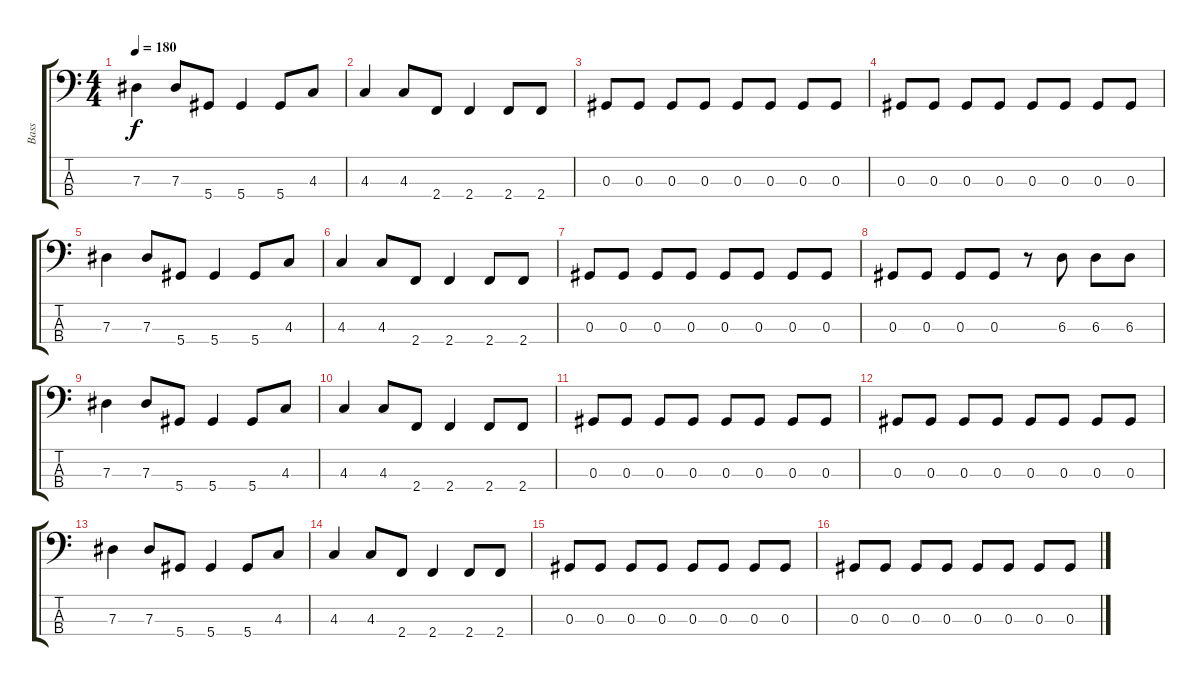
\track ("Bass" "Bass") {instrument electricbasspick}
\staff {score tabs}
\tuning (Gb2 Db2 Ab1 Eb1) {hide}
\ts (4 4)
\tempo 180
\clef f4
\ks c
7.3.4{dy f} 7.3.8 5.4.8 5.4.4 5.4.8 4.3.8 |
4.3.4 4.3.8 2.4.8 2.4.4 2.4.8 2.4.8 |
0.3.8 0.3.8 0.3.8 0.3.8 0.3.8 0.3.8 0.3.8 0.3.8 |
0.3.8 0.3.8 0.3.8 0.3.8 0.3.8 0.3.8 0.3.8 0.3.8 |
7.3.4 7.3.8 5.4.8 5.4.4 5.4.8 4.3.8 |
4.3.4 4.3.8 2.4.8 2.4.4 2.4.8 2.4.8 |
0.3.8 0.3.8 0.3.8 0.3.8 0.3.8 0.3.8 0.3.8 0.3.8 |
0.3.8 0.3.8 0.3.8 0.3.8 r.8 6.3.8 6.3.8 6.3.8 |
7.3.4 7.3.8 5.4.8 5.4.4 5.4.8 4.3.8 |
4.3.4 4.3.8 2.4.8 2.4.4 2.4.8 2.4.8 |
0.3.8 0.3.8 0.3.8 0.3.8 0.3.8 0.3.8 0.3.8 0.3.8 |
0.3.8 0.3.8 0.3.8 0.3.8 0.3.8 0.3.8 0.3.8 0.3.8 |
7.3.4 7.3.8 5.4.8 5.4.4 5.4.8 4.3.8 |
4.3.4 4.3.8 2.4.8 2.4.4 2.4.8 2.4.8 |
0.3.8 0.3.8 0.3.8 0.3.8 0.3.8 0.3.8 0.3.8 0.3.8 |
0.3.8 0.3.8 0.3.8 0.3.8 0.3.8 0.3.8 0.3.8 0.3.8
